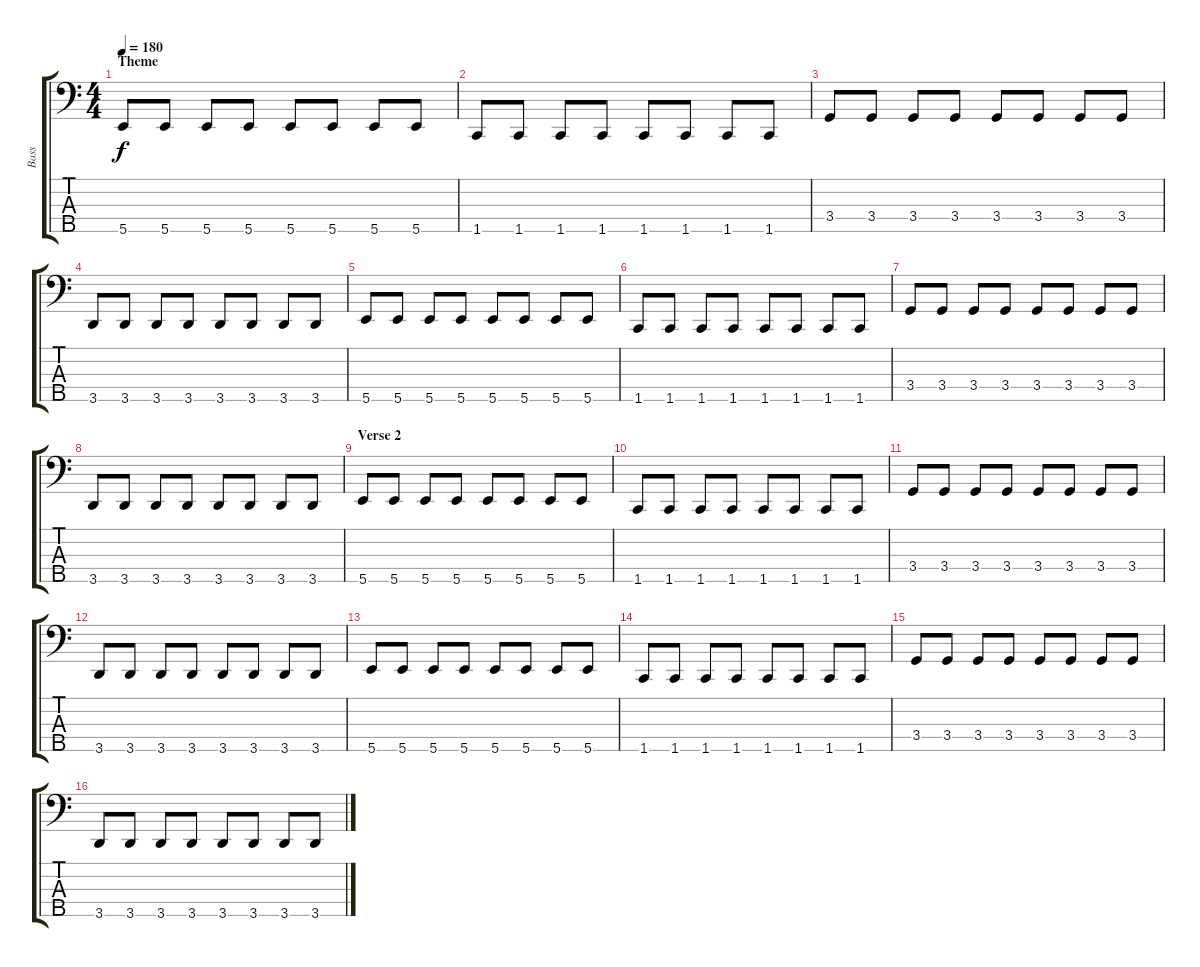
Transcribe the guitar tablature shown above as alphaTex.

\track ("Bass" "Bass") {instrument electricbassfinger}
\staff {score tabs}
\tuning (G2 D2 A1 E1 B0) {hide}
\ts (4 4)
\section ("" "Theme")
\tempo 180
\clef f4
\ks c
5.5.8{dy f} 5.5.8 5.5.8 5.5.8 5.5.8 5.5.8 5.5.8 5.5.8 |
1.5.8 1.5.8 1.5.8 1.5.8 1.5.8 1.5.8 1.5.8 1.5.8 |
3.4.8 3.4.8 3.4.8 3.4.8 3.4.8 3.4.8 3.4.8 3.4.8 |
3.5.8 3.5.8 3.5.8 3.5.8 3.5.8 3.5.8 3.5.8 3.5.8 |
5.5.8 5.5.8 5.5.8 5.5.8 5.5.8 5.5.8 5.5.8 5.5.8 |
1.5.8 1.5.8 1.5.8 1.5.8 1.5.8 1.5.8 1.5.8 1.5.8 |
3.4.8 3.4.8 3.4.8 3.4.8 3.4.8 3.4.8 3.4.8 3.4.8 |
3.5.8 3.5.8 3.5.8 3.5.8 3.5.8 3.5.8 3.5.8 3.5.8 |
\section ("" "Verse 2")
5.5.8 5.5.8 5.5.8 5.5.8 5.5.8 5.5.8 5.5.8 5.5.8 |
1.5.8 1.5.8 1.5.8 1.5.8 1.5.8 1.5.8 1.5.8 1.5.8 |
3.4.8 3.4.8 3.4.8 3.4.8 3.4.8 3.4.8 3.4.8 3.4.8 |
3.5.8 3.5.8 3.5.8 3.5.8 3.5.8 3.5.8 3.5.8 3.5.8 |
5.5.8 5.5.8 5.5.8 5.5.8 5.5.8 5.5.8 5.5.8 5.5.8 |
1.5.8 1.5.8 1.5.8 1.5.8 1.5.8 1.5.8 1.5.8 1.5.8 |
3.4.8 3.4.8 3.4.8 3.4.8 3.4.8 3.4.8 3.4.8 3.4.8 |
3.5.8 3.5.8 3.5.8 3.5.8 3.5.8 3.5.8 3.5.8 3.5.8
